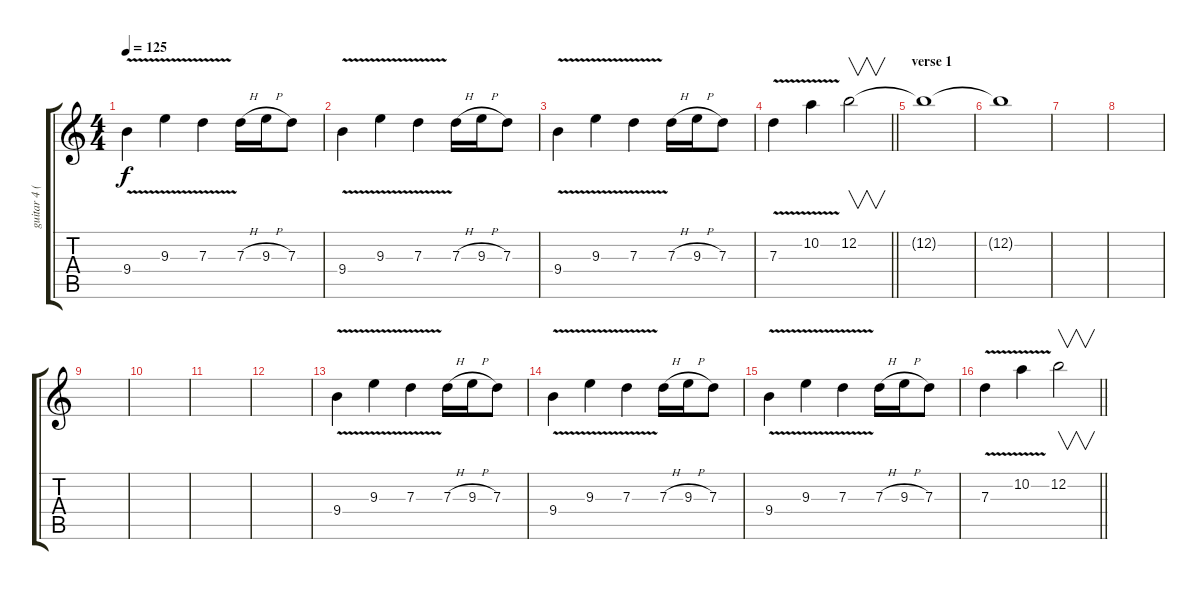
\track ("guitar 4 (solo)" "guitar 4 (") {instrument distortionguitar}
\staff {score tabs}
\tuning (E4 B3 G3 D3 A2 E2) {hide}
\ts (4 4)
\tempo 125
\clef g2
\ks c
9.4{v}.4{dy f} 9.3{v}.4 7.3{v}.4 7.3{h}.16 9.3{h}.16 7.3.8 |
9.4{v}.4 9.3{v}.4 7.3{v}.4 7.3{h}.16 9.3{h}.16 7.3.8 |
9.4{v}.4 9.3{v}.4 7.3{v}.4 7.3{h}.16 9.3{h}.16 7.3.8 |
\barLineRight lightlight
7.3{v}.4 10.2{v}.4 12.2.2{v} |
\section ("" "verse 1")
12.2{t}.1{volume 6} |
12.2{t}.1 |
|
|
|
|
|
|
9.4{v}.4{volume 16} 9.3{v}.4 7.3{v}.4 7.3{h}.16 9.3{h}.16 7.3.8 |
9.4{v}.4 9.3{v}.4 7.3{v}.4 7.3{h}.16 9.3{h}.16 7.3.8 |
9.4{v}.4 9.3{v}.4 7.3{v}.4 7.3{h}.16 9.3{h}.16 7.3.8 |
\barLineRight lightlight
7.3{v}.4 10.2{v}.4 12.2.2{v}
